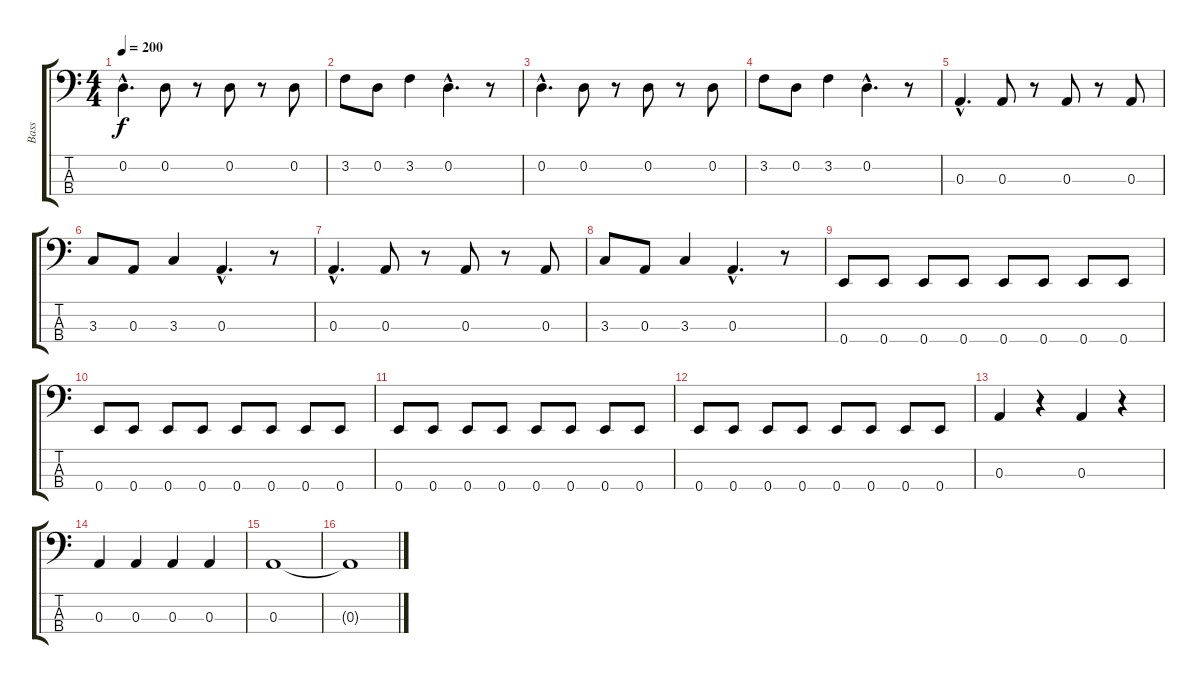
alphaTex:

\track ("Bass" "Bass") {instrument electricbassfinger}
\staff {score tabs}
\tuning (G2 D2 A1 E1) {hide}
\ts (4 4)
\tempo 200
\clef f4
\ks c
0.2{hac}.4{d dy f} 0.2.8 r.8 0.2.8 r.8 0.2.8 |
3.2.8 0.2.8 3.2.4 0.2{hac}.4{d} r.8 |
0.2{hac}.4{d} 0.2.8 r.8 0.2.8 r.8 0.2.8 |
3.2.8 0.2.8 3.2.4 0.2{hac}.4{d} r.8 |
0.3{hac}.4{d} 0.3.8 r.8 0.3.8 r.8 0.3.8 |
3.3.8 0.3.8 3.3.4 0.3{hac}.4{d} r.8 |
0.3{hac}.4{d} 0.3.8 r.8 0.3.8 r.8 0.3.8 |
3.3.8 0.3.8 3.3.4 0.3{hac}.4{d} r.8 |
0.4.8 0.4.8 0.4.8 0.4.8 0.4.8 0.4.8 0.4.8 0.4.8 |
0.4.8 0.4.8 0.4.8 0.4.8 0.4.8 0.4.8 0.4.8 0.4.8 |
0.4.8 0.4.8 0.4.8 0.4.8 0.4.8 0.4.8 0.4.8 0.4.8 |
0.4.8 0.4.8 0.4.8 0.4.8 0.4.8 0.4.8 0.4.8 0.4.8 |
0.3.4 r.4 0.3.4 r.4 |
0.3.4 0.3.4 0.3.4 0.3.4 |
0.3.1 |
0.3{t}.1
